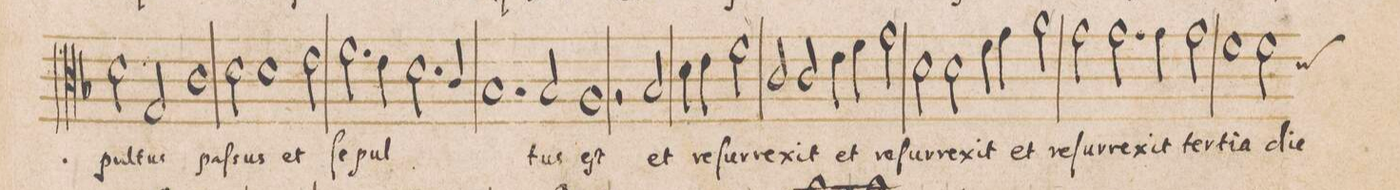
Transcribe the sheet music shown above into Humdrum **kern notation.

**kern	**text
*I"DISCANTVS	*
*clefC3	*
*k[b-]	*
*met(c)	*
*M2/1	*
2d\	-pul-
2G/	-tus
=84	=84
1c	paſ-
2d\	-sus
1d	et
=85	=85
2e\	ſe-
2.f\	-pul-
4e\	.
=86	=86
2.d\	.
4c/	.
1.B-	.
=87	=87
2B-/	-tus
1A	eſt
=88	=88
2r	.
2B-/	et
4d\	re-
4e\	-ſu-
2f\	-re-
=89	=89
2c/	-xit
2c/	et
4e\	re-
4f\	-ſur-
2g\	-re-
=90	=90
2d\	-xit
2d\	et
4f\	re-
4g\	-ſur-
2a\	-re-
=91	=91
2g\	-xit
2.g\	ter-
4g\	-ti-
2g\	-a
=92	=92
1f	di-
*custos:d	*
2f\	-e
*-	*-
